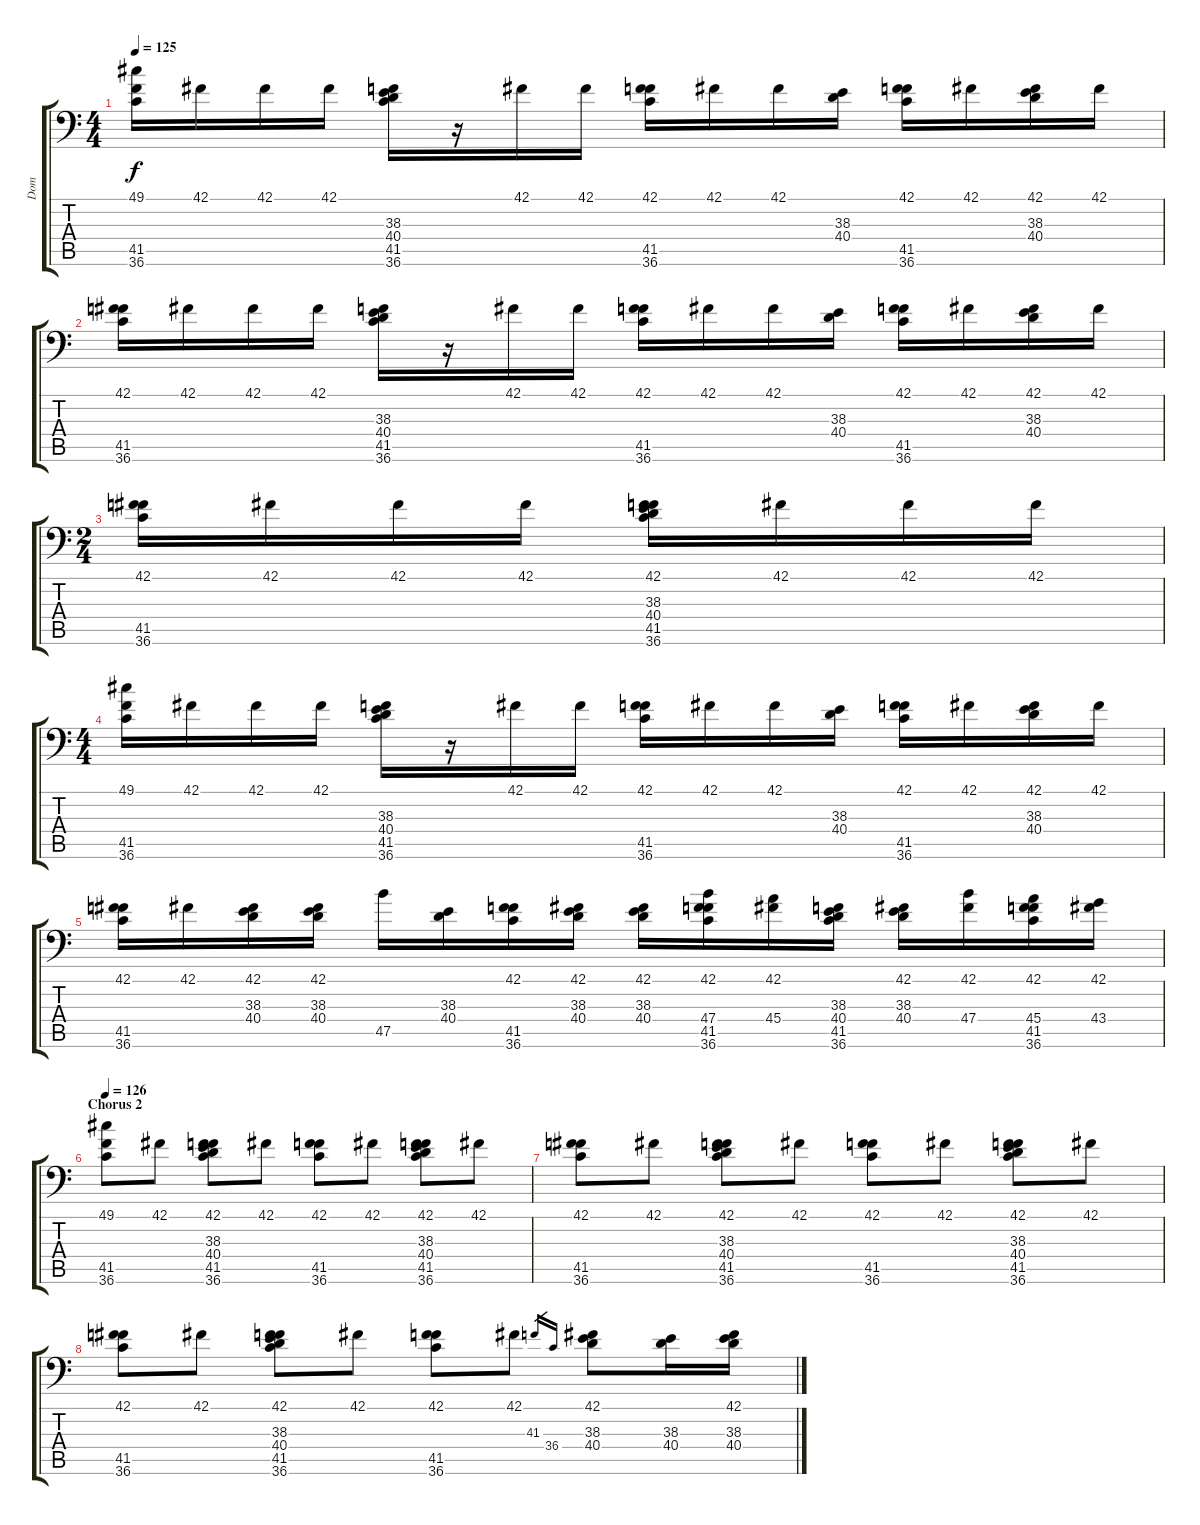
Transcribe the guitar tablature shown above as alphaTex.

\track ("Dom" "Dom") {instrument acousticgrandpiano}
\staff {score tabs}
\tuning (C-1 C-1 C-1 C-1 C-1 C-1) {hide}
\ts (4 4)
\tempo 125
\clef f4
\ks c
(49.1 41.5 36.6).16{dy f} 42.1.16 42.1.16 42.1.16 (38.3 40.4 41.5 36.6).16 r.16 42.1.16 42.1.16 (42.1 41.5 36.6).16 42.1.16 42.1.16 (38.3 40.4).16 (42.1 41.5 36.6).16 42.1.16 (42.1 38.3 40.4).16 42.1.16 |
(42.1 41.5 36.6).16 42.1.16 42.1.16 42.1.16 (38.3 40.4 41.5 36.6).16 r.16 42.1.16 42.1.16 (42.1 41.5 36.6).16 42.1.16 42.1.16 (38.3 40.4).16 (42.1 41.5 36.6).16 42.1.16 (42.1 38.3 40.4).16 42.1.16 |
\ts (2 4)
(42.1 41.5 36.6).16 42.1.16 42.1.16 42.1.16 (42.1 38.3 40.4 41.5 36.6).16 42.1.16 42.1.16 42.1.16 |
\ts (4 4)
(49.1 41.5 36.6).16 42.1.16 42.1.16 42.1.16 (38.3 40.4 41.5 36.6).16 r.16 42.1.16 42.1.16 (42.1 41.5 36.6).16 42.1.16 42.1.16 (38.3 40.4).16 (42.1 41.5 36.6).16 42.1.16 (42.1 38.3 40.4).16 42.1.16 |
(42.1 41.5 36.6).16 42.1.16 (42.1 38.3 40.4).16 (42.1 38.3 40.4).16 47.5.16 (38.3 40.4).16 (42.1 41.5 36.6).16 (42.1 38.3 40.4).16 (42.1 38.3 40.4).16 (42.1 47.4 41.5 36.6).16 (42.1 45.4).16 (38.3 40.4 41.5 36.6).16 (42.1 38.3 40.4).16 (42.1 47.4).16 (42.1 45.4 41.5 36.6).16 (42.1 43.4).16 |
\section ("" "Chorus 2")
\tempo 126
(49.1 41.5 36.6).8 42.1.8 (42.1 38.3 40.4 41.5 36.6).8 42.1.8 (42.1 41.5 36.6).8 42.1.8 (42.1 38.3 40.4 41.5 36.6).8 42.1.8 |
(42.1 41.5 36.6).8 42.1.8 (42.1 38.3 40.4 41.5 36.6).8 42.1.8 (42.1 41.5 36.6).8 42.1.8 (42.1 38.3 40.4 41.5 36.6).8 42.1.8 |
(42.1 41.5 36.6).8 42.1.8 (42.1 38.3 40.4 41.5 36.6).8 42.1.8 (42.1 41.5 36.6).8 42.1.8 41.3.16{gr} 36.4.16{gr} (42.1 38.3 40.4).8 (38.3 40.4).16 (42.1 38.3 40.4).16
